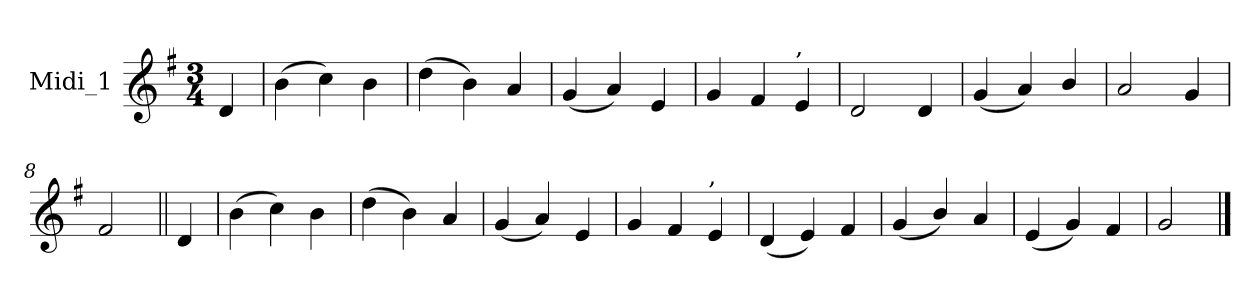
**kern
*part1
*staff1
*I"Midi_1
*clefG2
*k[f#]
*G:
*M3/4
=
4d
=1
(>4b
4cc)
4b
=2
(>4dd
4b)
4a
=3
(<4g
4a)
4e
=4
4g
4f#
!LO:TX:a:t=,
4e
=5
2d
4d
!!LO:LB:g=z
=6
(<4g
4a)
4b/
=7
2a
4g
=8
2f#
=9||
4d
=10
(>4b
4cc)
4b
=11
(>4dd
4b)
4a
!!LO:LB:g=z
=12
(<4g
4a)
4e
=13
4g
4f#
!LO:TX:a:t=,
4e
=14
(<4d
4e)
4f#
=15
(<4g
4b/)
4a
=16
(<4e
4g)
4f#
=17
2g
==
*-
